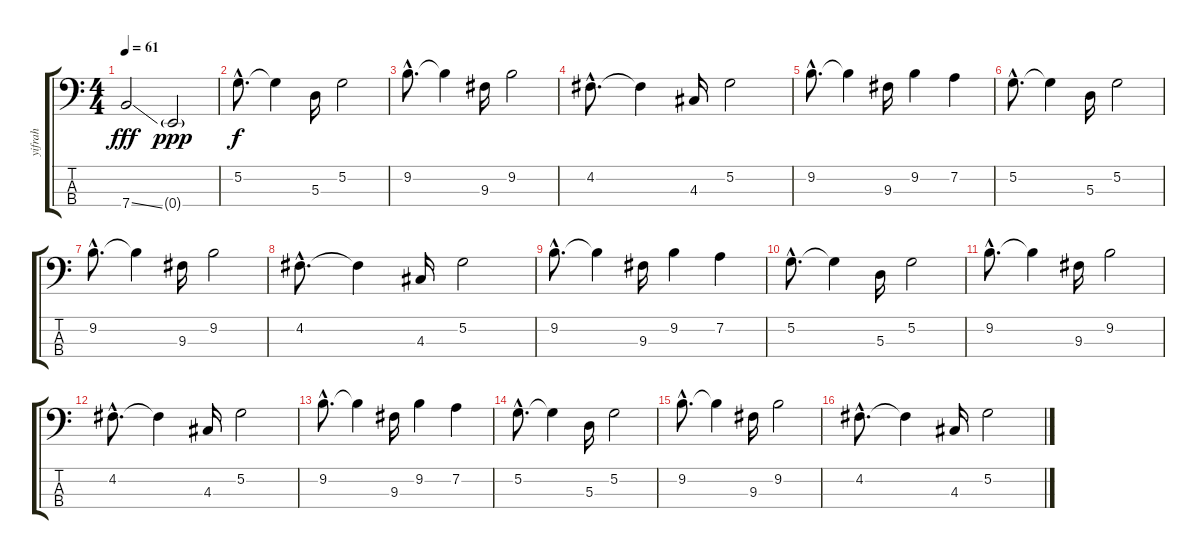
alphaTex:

\track ("yifrah" "yifrah") {instrument electricbassfinger}
\staff {score tabs}
\tuning (G2 D2 A1 E1) {hide}
\ts (4 4)
\tempo 61
\clef f4
\ks c
7.4{ss}.2{dy fff instrument electricbassfinger} 0.4{g}.2{dy ppp} |
5.2{hac}.8{d dy f volume 16} 5.2{t}.4 5.3.16 5.2.2 |
9.2{hac}.8{d} 9.2{t}.4 9.3.16 9.2.2 |
4.2{hac}.8{d} 4.2{t}.4 4.3.16 5.2.2 |
9.2{hac}.8{d} 9.2{t}.4 9.3.16 9.2.4 7.2.4 |
5.2{hac}.8{d} 5.2{t}.4 5.3.16 5.2.2 |
9.2{hac}.8{d} 9.2{t}.4 9.3.16 9.2.2 |
4.2{hac}.8{d} 4.2{t}.4 4.3.16 5.2.2 |
9.2{hac}.8{d} 9.2{t}.4 9.3.16 9.2.4 7.2.4 |
5.2{hac}.8{d} 5.2{t}.4 5.3.16 5.2.2 |
9.2{hac}.8{d} 9.2{t}.4 9.3.16 9.2.2 |
4.2{hac}.8{d} 4.2{t}.4 4.3.16 5.2.2 |
9.2{hac}.8{d} 9.2{t}.4 9.3.16 9.2.4 7.2.4 |
5.2{hac}.8{d} 5.2{t}.4 5.3.16 5.2.2 |
9.2{hac}.8{d} 9.2{t}.4 9.3.16 9.2.2 |
4.2{hac}.8{d} 4.2{t}.4 4.3.16 5.2.2
